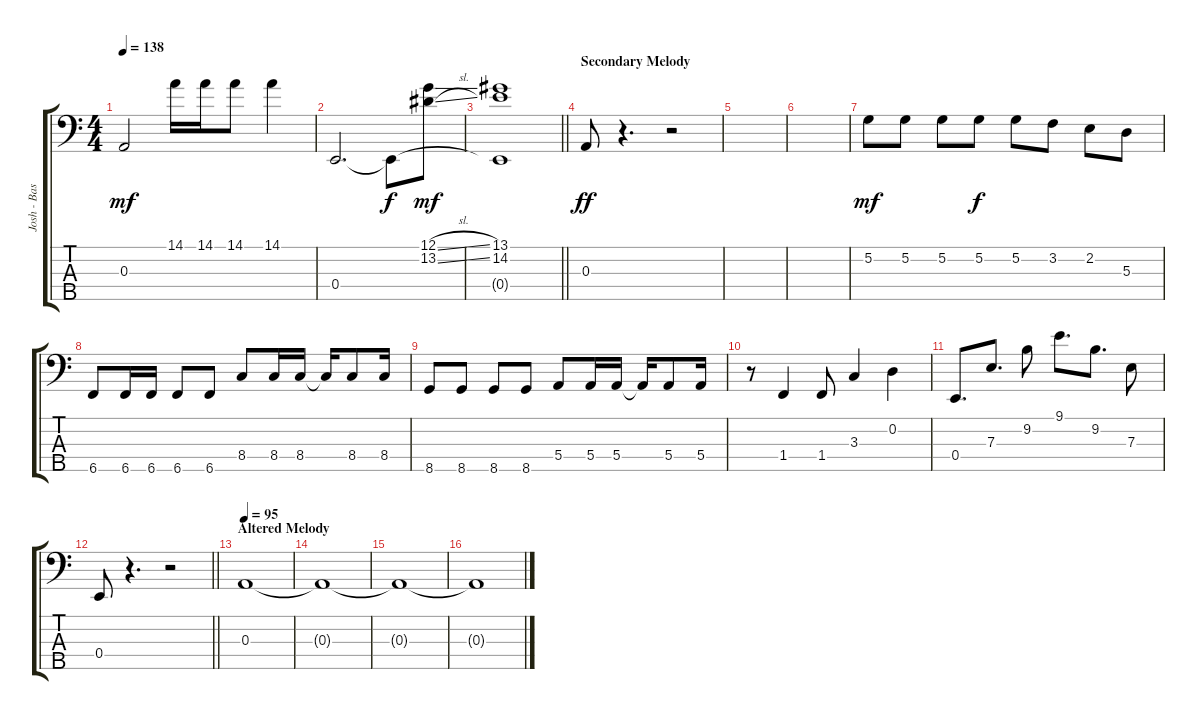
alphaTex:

\track ("Josh - Bass" "Josh - Bas") {instrument electricbassfinger}
\staff {score tabs}
\tuning (G2 D2 A1 E1 B0) {hide}
\ts (4 4)
\tempo 138
\clef f4
\ks c
0.3.2{dy mf} 14.1.16 14.1.16 14.1.8 14.1.4 |
0.4.2{d} 0.4{t}.8{dy f} (12.1{sl} 13.2{sl}).8{dy mf} |
\barLineRight lightlight
(13.1 14.2 0.4{t}).1 |
\section ("" "Secondary Melody")
0.3.8{dy ff} r.4{d} r.2 |
|
|
5.2.8{dy mf} 5.2.8 5.2.8 5.2.8{dy f} 5.2.8 3.2.8 2.2.8 5.3.8 |
6.5.8 6.5.16 6.5.16 6.5.8 6.5.8 8.4.8 8.4.16 8.4.16 8.4{t}.16 8.4.8 8.4.16 |
8.5.8 8.5.8 8.5.8 8.5.8 5.4.8 5.4.16 5.4.16 5.4{t}.16 5.4.8 5.4.16 |
r.8 1.4.4 1.4.8 3.3.4 0.2.4 |
0.4.8{d} 7.3.8{d} 9.2.8 9.1.8{d} 9.2.8{d} 7.3.8 |
\barLineRight lightlight
0.4.8 r.4{d} r.2 |
\section ("" "Altered Melody")
\tempo 95
0.3.1 |
0.3{t}.1 |
0.3{t}.1 |
0.3{t}.1
